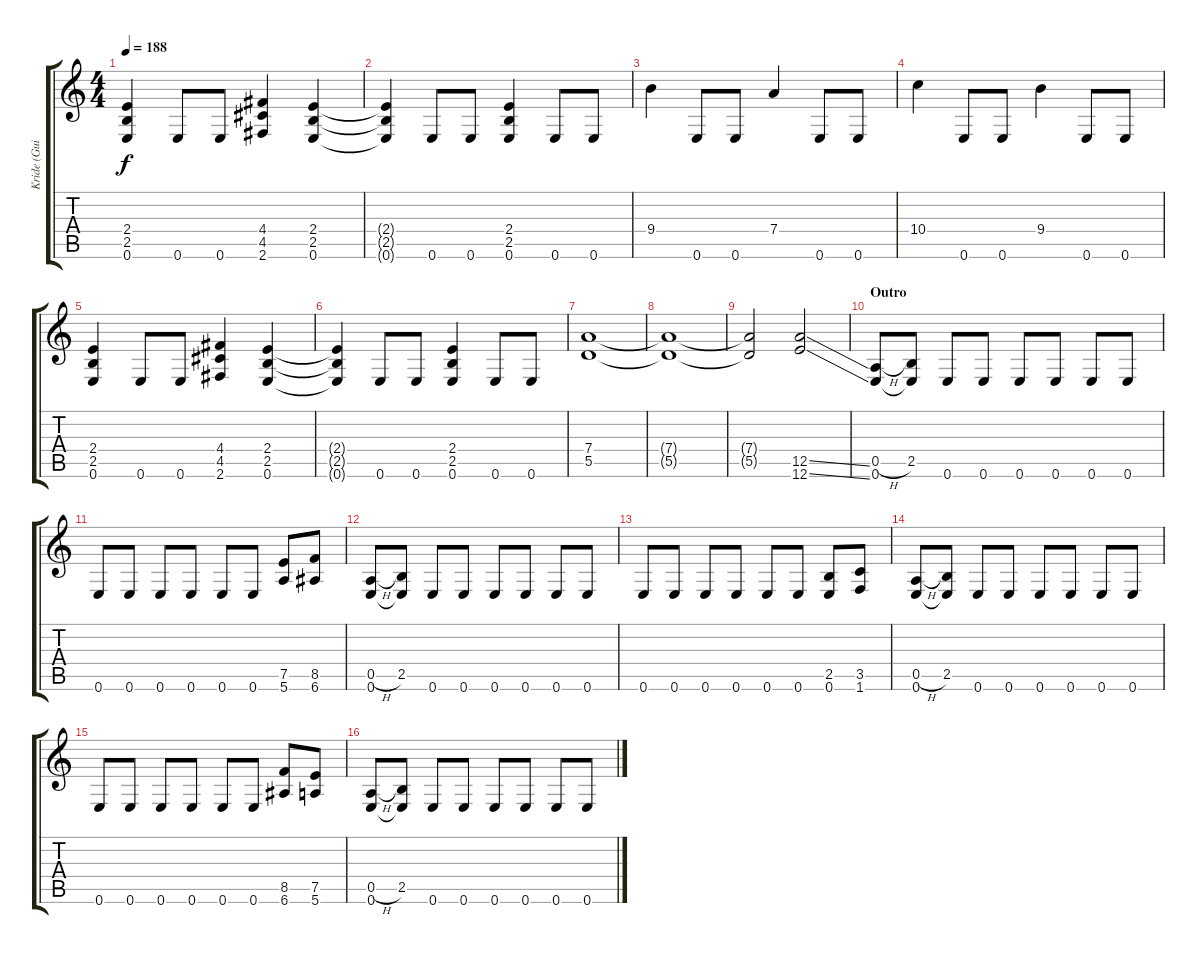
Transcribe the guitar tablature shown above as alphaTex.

\track ("Kride (Guitar II)" "Kride (Gui") {instrument distortionguitar}
\staff {score tabs}
\tuning (E4 B3 G3 D3 A2 E2) {hide}
\ts (4 4)
\tempo 188
\clef g2
\ks c
(2.4 2.5 0.6).4{dy f} 0.6.8 0.6.8 (4.4 4.5 2.6).4 (2.4 2.5 0.6).4 |
(2.4{t} 2.5{t} 0.6{t}).4 0.6.8 0.6.8 (2.4 2.5 0.6).4 0.6.8 0.6.8 |
9.4.4 0.6.8 0.6.8 7.4.4 0.6.8 0.6.8 |
10.4.4 0.6.8 0.6.8 9.4.4 0.6.8 0.6.8 |
(2.4 2.5 0.6).4 0.6.8 0.6.8 (4.4 4.5 2.6).4 (2.4 2.5 0.6).4 |
(2.4{t} 2.5{t} 0.6{t}).4 0.6.8 0.6.8 (2.4 2.5 0.6).4 0.6.8 0.6.8 |
(7.4 5.5).1 |
(7.4{t} 5.5{t}).1 |
(7.4{t} 5.5{t}).2 (12.5{ss} 12.6{ss}).2 |
\section ("" "Outro")
(0.5{h} 0.6).8 (2.5 0.6{t}).8 0.6.8 0.6.8 0.6.8 0.6.8 0.6.8 0.6.8 |
0.6.8 0.6.8 0.6.8 0.6.8 0.6.8 0.6.8 (7.5 5.6).8 (8.5 6.6).8 |
(0.5{h} 0.6).8 (2.5 0.6{t}).8 0.6.8 0.6.8 0.6.8 0.6.8 0.6.8 0.6.8 |
0.6.8 0.6.8 0.6.8 0.6.8 0.6.8 0.6.8 (2.5 0.6).8 (3.5 1.6).8 |
(0.5{h} 0.6).8 (2.5 0.6{t}).8 0.6.8 0.6.8 0.6.8 0.6.8 0.6.8 0.6.8 |
0.6.8 0.6.8 0.6.8 0.6.8 0.6.8 0.6.8 (8.5 6.6).8 (7.5 5.6).8 |
(0.5{h} 0.6).8 (2.5 0.6{t}).8 0.6.8 0.6.8 0.6.8 0.6.8 0.6.8 0.6.8
